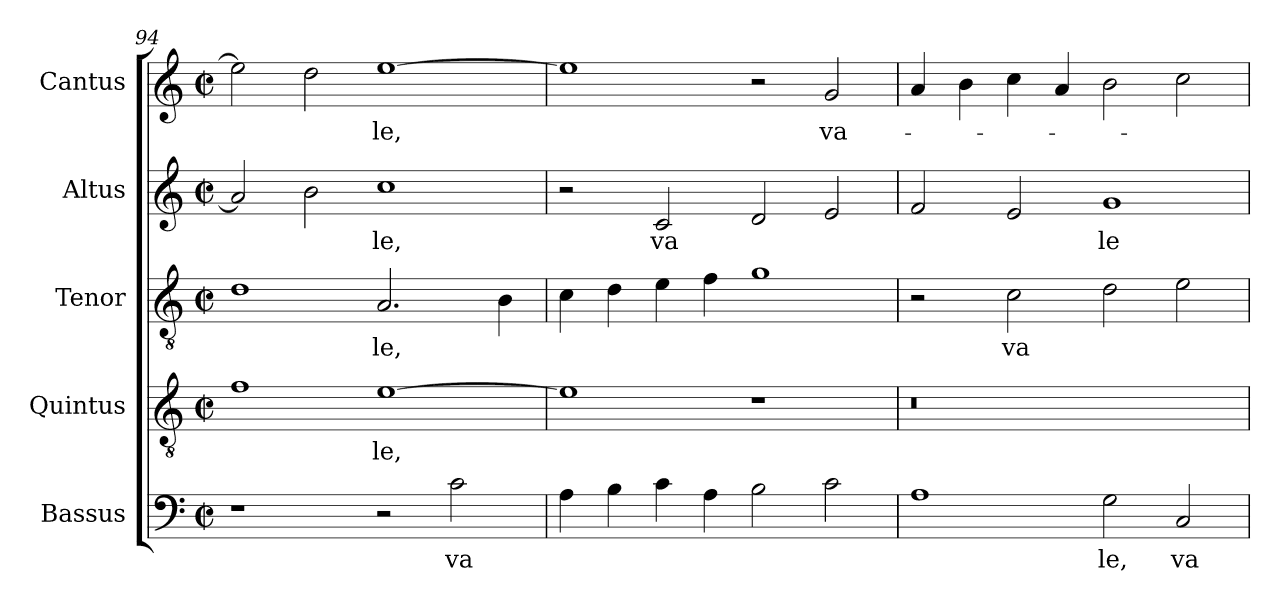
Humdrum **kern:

**kern	**text	**kern	**text	**kern	**text	**kern	**text	**kern	**text
*part5	*part5	*part4	*part4	*part3	*part3	*part2	*part2	*part1	*part1
*staff5	*staff5	*staff4	*staff4	*staff3	*staff3	*staff2	*staff2	*staff1	*staff1
*I"Bassus	*	*I"Quintus	*	*I"Tenor	*	*I"Altus	*	*I"Cantus	*
*clefF4	*	*clefGv2	*	*clefGv2	*	*clefG2	*	*clefG2	*
*M2/2	*	*M2/2	*	*M2/2	*	*M2/2	*	*M2/2	*
*met(c|)	*	*met(c|)	*	*met(c|)	*	*met(c|)	*	*met(c|)	*
=94	=94	=94	=94	=94	=94	=94	=94	=94	=94
1r	.	1f	.	1d	.	2a/]	.	2ee\]	.
.	.	.	.	.	.	2b\	.	2dd\	.
!	!	!	!LO:LY:b:cj	!	!LO:LY:b:cj	!	!LO:LY:b:cj	!	!LO:LY:b:cj
2r	.	[>1e	le,	2.A/	le,	1cc	le,	[>1ee	-le,
!	!LO:LY:b:cj	!	!	!	!	!	!	!	!
2c\	va	.	.	.	.	.	.	.	.
.	.	.	.	4B\	.	.	.	.	.
=95	=95	=95	=95	=95	=95	=95	=95	=95	=95
4A\	.	1e]	.	4c\	.	2r	.	1ee]	.
4B\	.	.	.	4d\	.	.	.	.	.
!	!	!	!	!	!	!	!LO:LY:b:cj	!	!
4c\	.	.	.	4e\	.	2c/	va	.	.
4A\	.	.	.	4f\	.	.	.	.	.
2B\	.	1r	.	1g	.	2d/	.	2r	.
!	!	!	!	!	!	!	!	!	!LO:LY:b:cj
2c\	.	.	.	.	.	2e/	.	2g/	va-
!!LO:LB:g=z
=96	=96	=96	=96	=96	=96	=96	=96	=96	=96
1A	.	0r	.	2r	.	2f/	.	4a/	.
.	.	.	.	.	.	.	.	4b\	.
!	!	!	!	!	!LO:LY:b:cj	!	!	!	!
.	.	.	.	2c\	va	2e/	.	4cc\	.
.	.	.	.	.	.	.	.	4a/	.
!	!LO:LY:b:cj	!	!	!	!	!	!LO:LY:b:cj	!	!
2G\	le,	.	.	2d\	.	1g	le	2b\	.
!	!LO:LY:b:cj	!	!	!	!	!	!	!	!
2C/	va	.	.	2e\	.	.	.	2cc\	.
=	=	=	=	=	=	=	=	=	=
*-	*-	*-	*-	*-	*-	*-	*-	*-	*-
